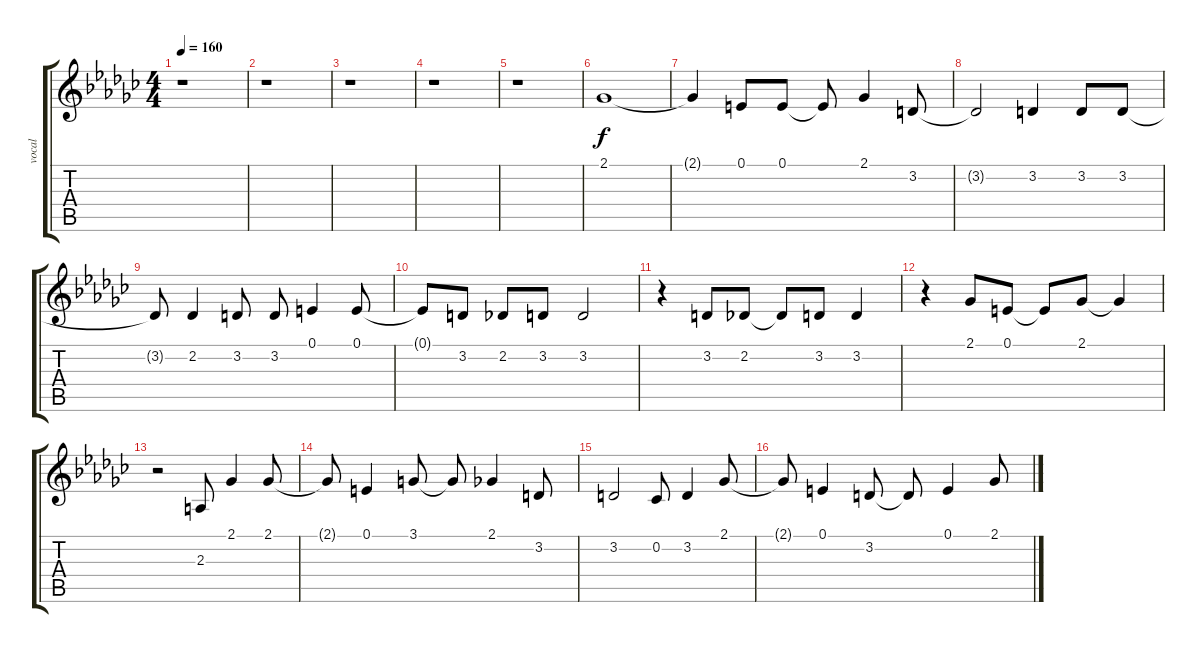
\track ("vocal" "vocal") {instrument koto}
\staff {score tabs}
\tuning (E4 B3 G3 D3 A2 E2) {hide}
\ts (4 4)
\tempo 160
\clef g2
\ks gb
r.1{dy f} |
r.1 |
r.1 |
r.1 |
r.1 |
2.1.1 |
2.1{t}.4 0.1.8 0.1.8 0.1{t}.8 2.1.4 3.2.8 |
3.2{t}.2 3.2.4 3.2.8 3.2.8 |
3.2{t}.8 2.2.4 3.2.8 3.2.8 0.1.4 0.1.8 |
0.1{t}.8 3.2.8 2.2.8 3.2.8 3.2.2 |
r.4 3.2.8 2.2.8 2.2{t}.8 3.2.8 3.2.4 |
r.4 2.1.8 0.1.8 0.1{t}.8 2.1.8 2.1{t}.4 |
r.2 2.3.8 2.1.4 2.1.8 |
2.1{t}.8 0.1.4 3.1.8 3.1{t}.8 2.1.4 3.2.8 |
3.2.2 0.2.8 3.2.4 2.1.8 |
2.1{t}.8 0.1.4 3.2.8 3.2{t}.8 0.1.4 2.1.8
